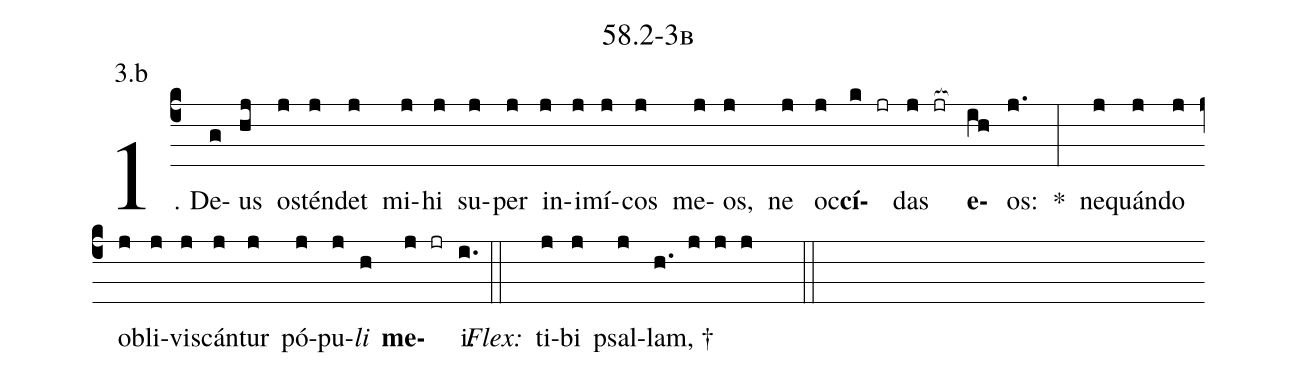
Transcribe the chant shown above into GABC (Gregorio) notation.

name: 58.2-3b;
annotation: 3.b;
%%
(c4)1. De(g)us(hj) os(j)tén(j)det(j) mi(j)hi(j) su(j)per(j) in(j)i(j)mí(j)cos(j) me(j)os,(j) ne(j) oc(j)<b>cí</b>(k jr)das(j jr[ocb:1{]) <b>e</b>(ih[ocb:0}])os:(j.) *(:) ne(j)quán(j)do(j) ob(j)li(j)vis(j)cán(j)tur(j) pó(j)pu(j)<i>li</i>(h) <b>me</b>(j jr)i.(i.) (::)
<i>Flex:</i>()  ti(j)bi(j) psal(j)lam, †(h. j j j  ::)
